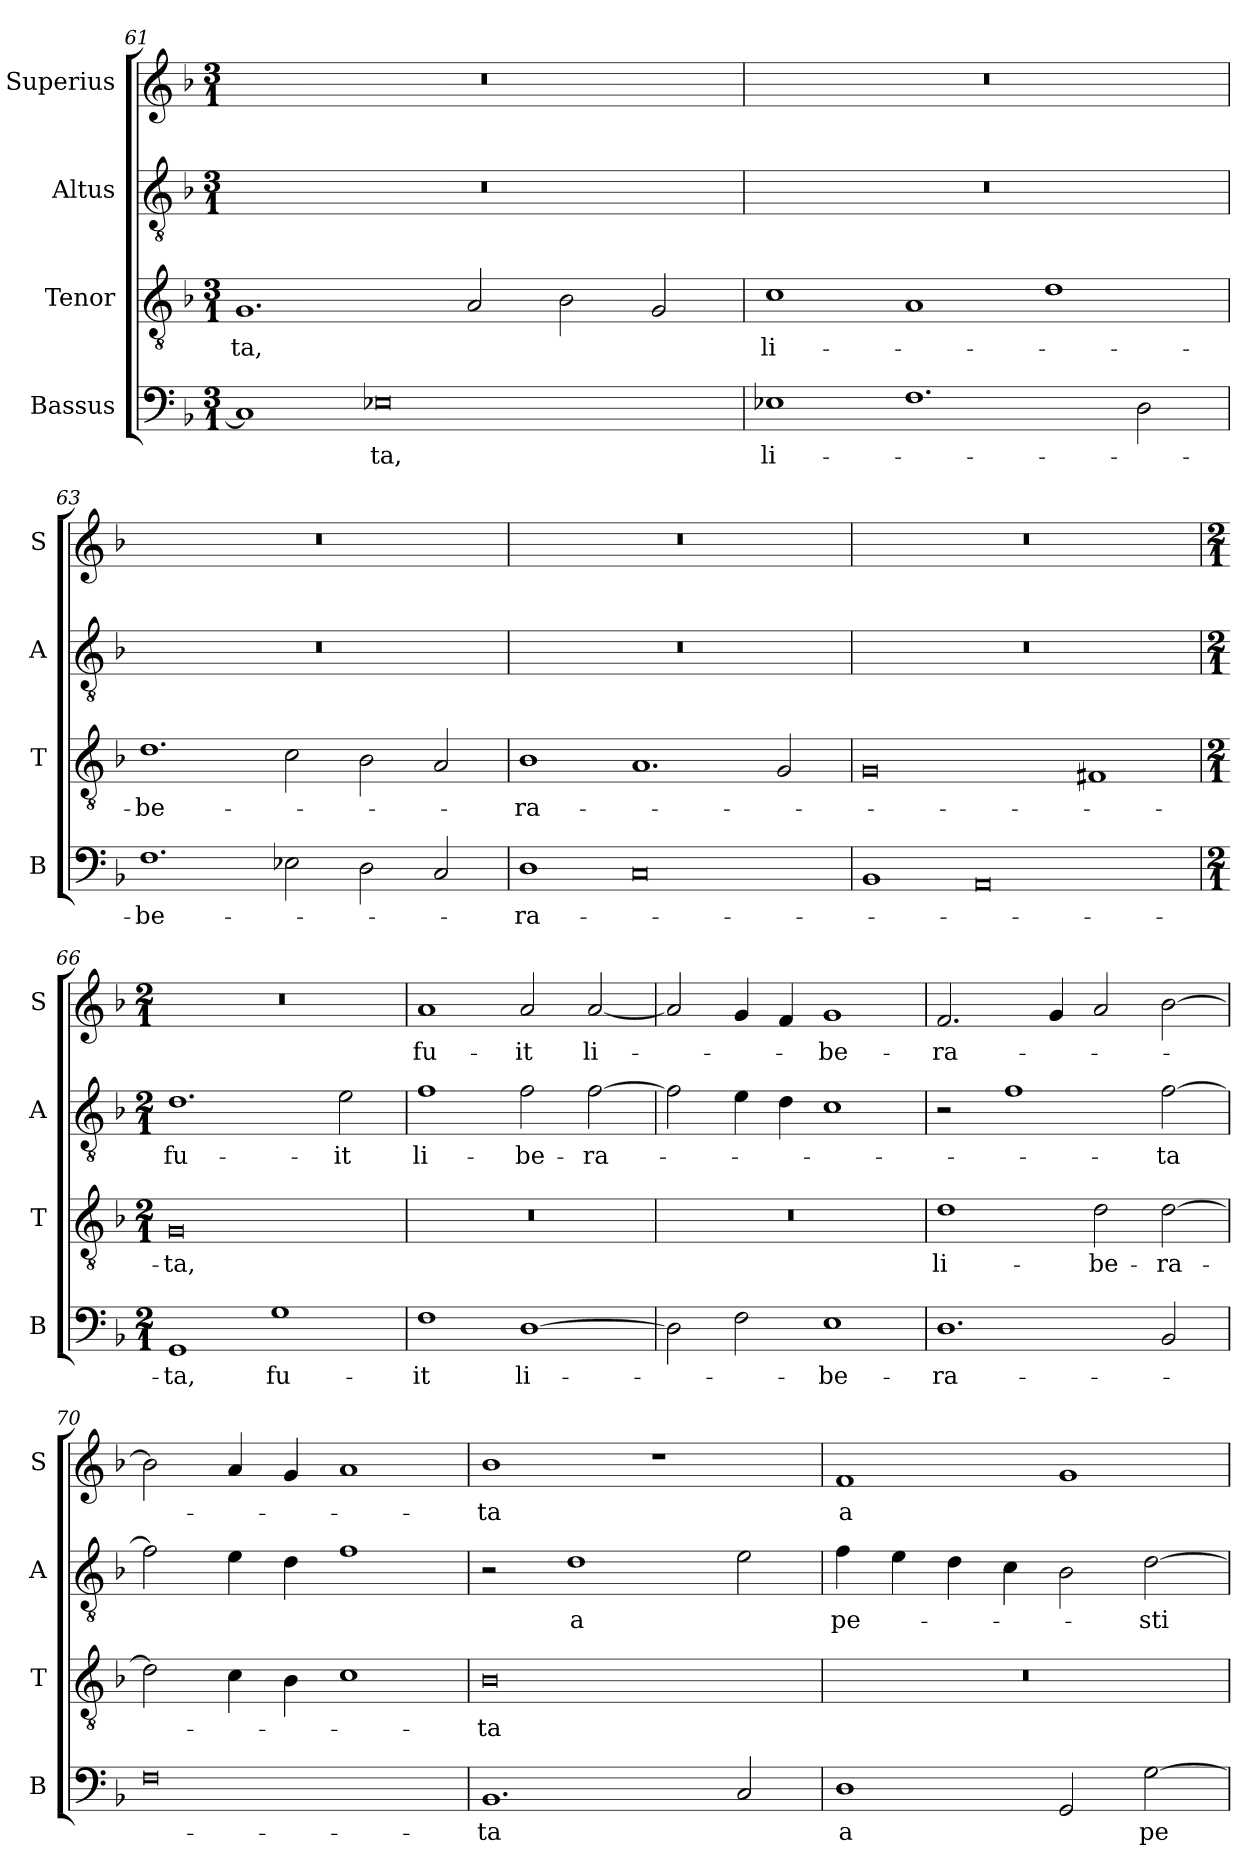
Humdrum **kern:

**kern	**text	**kern	**text	**kern	**text	**kern	**text
*part4	*part4	*part3	*part3	*part2	*part2	*part1	*part1
*staff4	*staff4	*staff3	*staff3	*staff2	*staff2	*staff1	*staff1
*I"Bassus	*	*I"Tenor	*	*I"Altus	*	*I"Superius	*
*I'B	*	*I'T	*	*I'A	*	*I'S	*
*clefF4	*	*clefGv2	*	*clefGv2	*	*clefG2	*
*k[b-]	*	*k[b-]	*	*k[b-]	*	*k[b-]	*
*M3/1	*	*M3/1	*	*M3/1	*	*M3/1	*
=61	=61	=61	=61	=61	=61	=61	=61
!	!	!	!LO:LY:i	!	!	!	!
1C]	.	1.G	-ta,	0.r	.	0.r	.
0E-X	-ta,	.	.	.	.	.	.
.	.	2A	.	.	.	.	.
.	.	2B-	.	.	.	.	.
.	.	2G	.	.	.	.	.
=62	=62	=62	=62	=62	=62	=62	=62
!	!LO:LY:i	!	!LO:LY:i	!	!	!	!
1E-X	li-	1c	li-	0.r	.	0.r	.
1.F	.	1A	.	.	.	.	.
.	.	1d	.	.	.	.	.
2D	.	.	.	.	.	.	.
=63	=63	=63	=63	=63	=63	=63	=63
!	!LO:LY:i	!	!LO:LY:i	!	!	!	!
1.F	-be-	1.d	-be-	0.r	.	0.r	.
2E-X	.	2c	.	.	.	.	.
2D	.	2B-	.	.	.	.	.
2C	.	2A	.	.	.	.	.
=64	=64	=64	=64	=64	=64	=64	=64
!	!LO:LY:i	!	!LO:LY:i	!	!	!	!
1D	-ra-	1B-	-ra-	0.r	.	0.r	.
0C	.	1.A	.	.	.	.	.
.	.	2G	.	.	.	.	.
=65	=65	=65	=65	=65	=65	=65	=65
1BB-	.	0G	.	0.r	.	0.r	.
0AA	.	.	.	.	.	.	.
.	.	1F#X	.	.	.	.	.
=66	=66	=66	=66	=66	=66	=66	=66
*M2/1	*	*M2/1	*	*M2/1	*	*M2/1	*
!	!LO:LY:i	!	!LO:LY:i	!	!	!	!
1GG	-ta,	0G	-ta,	1.d	fu-	0r	.
!	!LO:LY:i	!	!	!	!	!	!
1G	fu-	.	.	.	.	.	.
.	.	.	.	2e	-it	.	.
=67	=67	=67	=67	=67	=67	=67	=67
!	!LO:LY:i	!	!	!	!	!	!
1F	-it	0r	.	1f	li-	1a	fu-
!	!LO:LY:i	!	!	!	!	!	!
[1D	li-	.	.	2f	-be-	2a	-it
.	.	.	.	[2f	-ra-	[2a	li-
=68	=68	=68	=68	=68	=68	=68	=68
2D]	.	0r	.	2f]	.	2a]	.
2F	.	.	.	4e	.	4g	.
.	.	.	.	4d	.	4f	.
!	!LO:LY:i	!	!	!	!	!	!
1E	-be-	.	.	1c	.	1g	-be-
=69	=69	=69	=69	=69	=69	=69	=69
!	!LO:LY:i	!	!	!	!	!	!
1.D	-ra-	1d	li-	2r	.	2.f	-ra-
.	.	.	.	1f	.	.	.
.	.	.	.	.	.	4g	.
.	.	2d	-be-	.	.	2a	.
2BB-	.	[2d	-ra-	[2f	-ta	[2b-	.
=70	=70	=70	=70	=70	=70	=70	=70
0F	.	2d]	.	2f]	.	2b-]	.
.	.	4c	.	4e	.	4a	.
.	.	4B-	.	4d	.	4g	.
.	.	1c	.	1f	.	1a	.
=71	=71	=71	=71	=71	=71	=71	=71
!	!LO:LY:i	!	!	!	!	!	!
1.BB-	-ta	0B-	-ta	2r	.	1b-	-ta
.	.	.	.	1d	a	.	.
.	.	.	.	.	.	1r	.
2C	.	.	.	2e	.	.	.
=72	=72	=72	=72	=72	=72	=72	=72
1D	a	0r	.	4f	pe-	1f	a
.	.	.	.	4e	.	.	.
.	.	.	.	4d	.	.	.
.	.	.	.	4c	.	.	.
2GG	.	.	.	2B-	.	1g	.
[2G	pe-	.	.	[2d	-sti-	.	.
=	=	=	=	=	=	=	=
*-	*-	*-	*-	*-	*-	*-	*-
